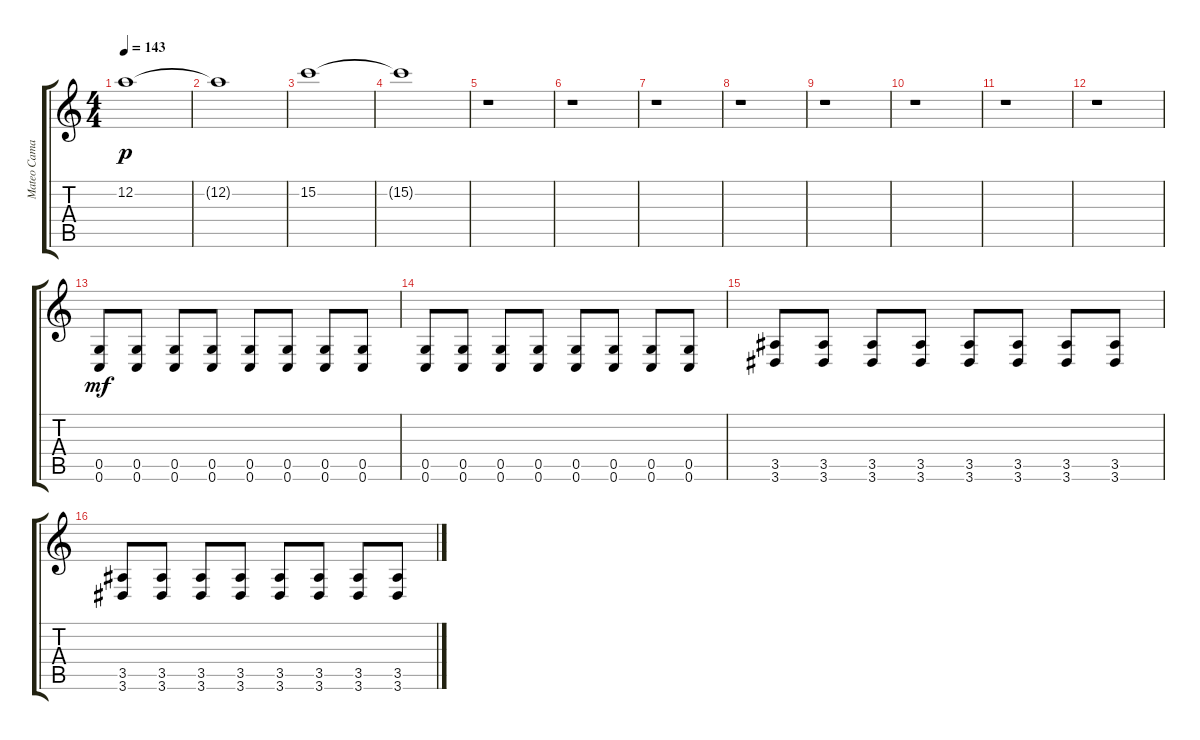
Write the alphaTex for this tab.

\track ("Mateo Camargo" "Mateo Cama") {instrument distortionguitar}
\staff {score tabs}
\tuning (D4 A3 F3 C3 G2 C2) {hide}
\ts (4 4)
\tempo 143
\clef g2
\ks c
12.2.1{dy p} |
12.2{t}.1 |
15.2.1 |
15.2{t}.1 |
r.1 |
r.1 |
r.1 |
r.1 |
r.1 |
r.1 |
r.1 |
r.1 |
(0.5 0.6).8{dy mf volume 14 instrument distortionguitar} (0.5 0.6).8 (0.5 0.6).8 (0.5 0.6).8 (0.5 0.6).8 (0.5 0.6).8 (0.5 0.6).8 (0.5 0.6).8 |
(0.5 0.6).8 (0.5 0.6).8 (0.5 0.6).8 (0.5 0.6).8 (0.5 0.6).8 (0.5 0.6).8 (0.5 0.6).8 (0.5 0.6).8 |
(3.5 3.6).8 (3.5 3.6).8 (3.5 3.6).8 (3.5 3.6).8 (3.5 3.6).8 (3.5 3.6).8 (3.5 3.6).8 (3.5 3.6).8 |
(3.5 3.6).8 (3.5 3.6).8 (3.5 3.6).8 (3.5 3.6).8 (3.5 3.6).8 (3.5 3.6).8 (3.5 3.6).8 (3.5 3.6).8
